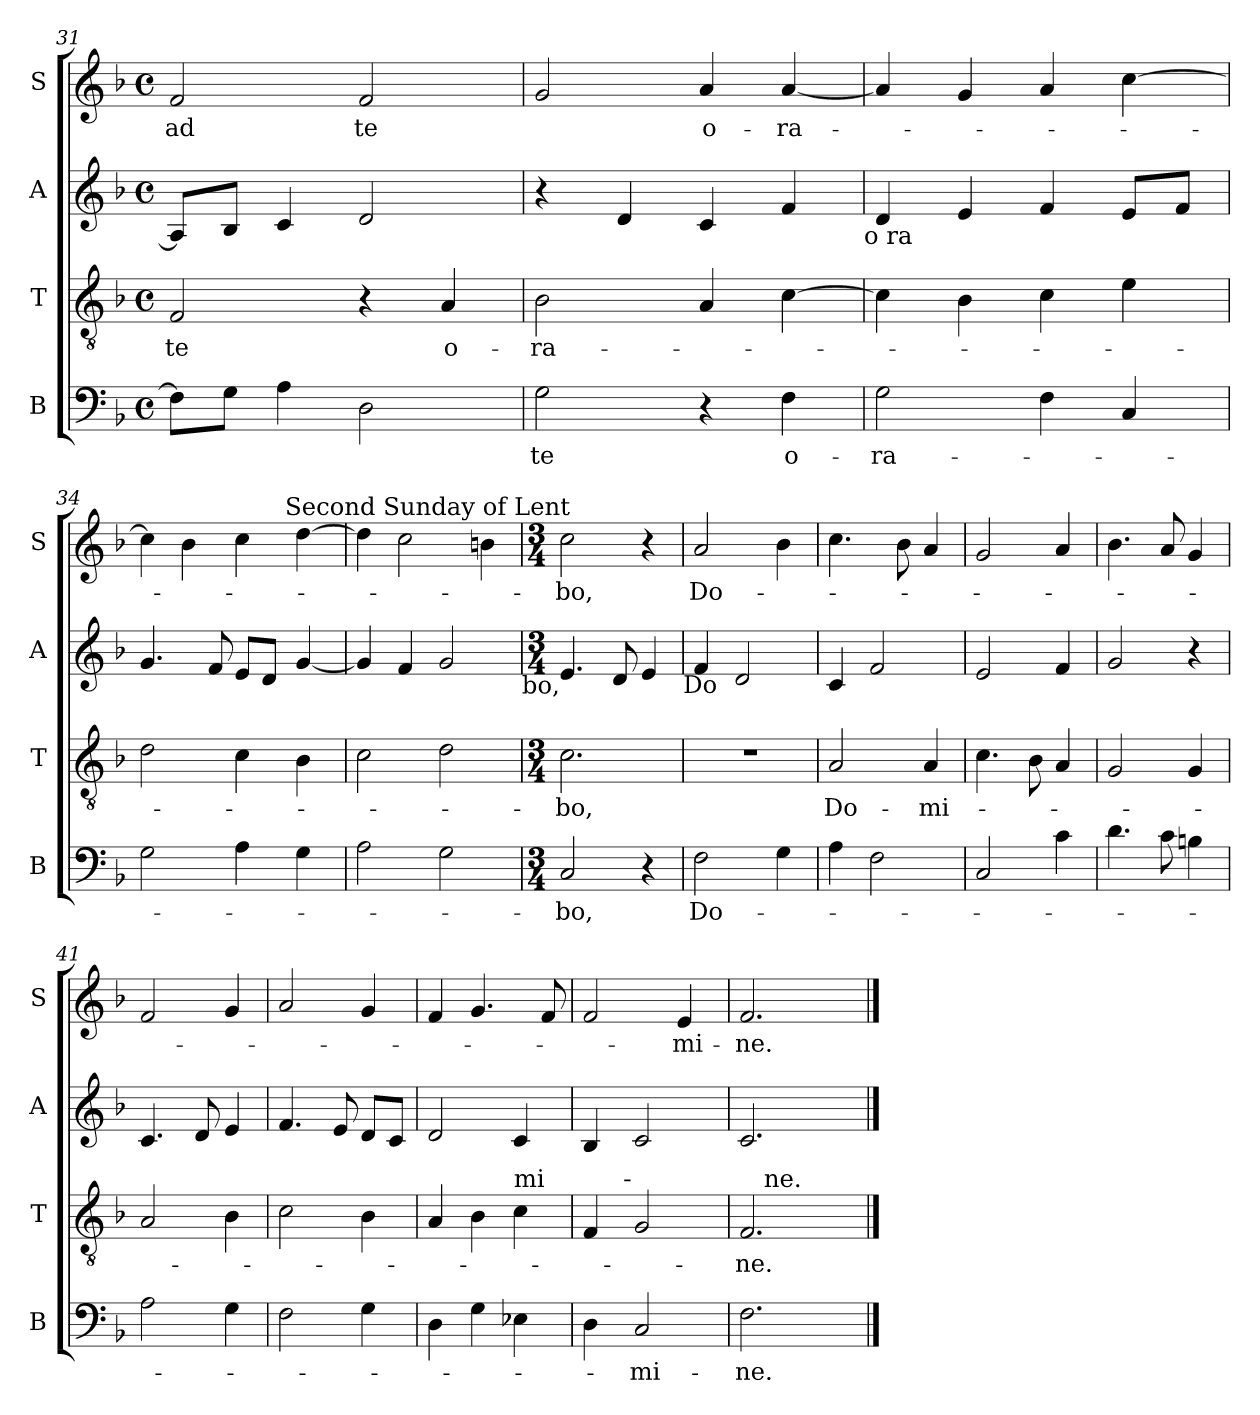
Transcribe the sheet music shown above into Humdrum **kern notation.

**kern	**text	**kern	**text	**kern	**kern	**text
*part4	*part4	*part3	*part3	*part2	*part1	*part1
*staff4	*staff4	*staff3	*staff3	*staff2	*staff1	*staff1
*I"B	*	*I"T	*	*I"A	*I"S	*
*I'B	*	*I'T	*	*I'A	*I'S	*
*clefF4	*	*clefGv2	*	*clefG2	*clefG2	*
*k[b-]	*	*k[b-]	*	*k[b-]	*k[b-]	*
*F:	*	*F:	*	*F:	*F:	*
*M4/4	*	*M4/4	*	*M4/4	*M4/4	*
*met(c)	*	*met(c)	*	*met(c)	*met(c)	*
=31	=31	=31	=31	=31	=31	=31
!	!	!	!LO:LY:b	!	!	!LO:LY:b
8F\L]	.	2F/	te	8A/L]	2f/	ad
8G\J	.	.	.	8B-/J	.	.
4A\	.	.	.	4c/	.	.
!	!	!	!	!	!	!LO:LY:b
2D\	.	4r	.	2d/	2f/	te
!	!	!	!LO:LY:b	!	!	!
.	.	4A/	o-	.	.	.
=32	=32	=32	=32	=32	=32	=32
!	!LO:LY:b	!	!LO:LY:b	!	!	!
2G\	te	2B-\	-ra-	4r	2g/	.
.	.	.	.	4d/	.	.
!	!	!	!	!	!	!LO:LY:b
4r	.	4A/	.	4c/	4a/	o-
!	!LO:LY:b	!	!	!	!	!LO:LY:b
4F\	o-	[>4c\	.	4f/	[>4a/	-ra-
!	!	!	!	!LO:TX:b:t=o ra	!	!
!!LO:PB:g=z
=33	=33	=33	=33	=33	=33	=33
!	!LO:LY:b	!	!	!	!	!
2G\	-ra-	4c\]	.	4d/	4a/]	.
.	.	4B-\	.	4e/	4g/	.
4F\	.	4c\	.	4f/	4a/	.
4C/	.	4e\	.	8e/L	[>4cc\	.
.	.	.	.	8f/J	.	.
=34	=34	=34	=34	=34	=34	=34
*	*	*	*	*	*^	*
2G\	.	2d\	.	4.g/	4cc\]	2ryy	.
.	.	.	.	.	4b-\	.	.
.	.	.	.	8f/	.	.	.
4A\	.	4c\	.	8e/L	4cc\	8..ryy	.
.	.	.	.	8d/J	.	.	.
!	!	!	!	!	!	!LO:TX:a:t=Second Sunday of Lent	!
.	.	.	.	.	.	4ryy	.
4G\	.	4B-\	.	[<4g/	[>4dd\	.	.
.	.	.	.	.	.	32ryy	.
*	*	*	*	*	*v	*v	*
=35	=35	=35	=35	=35	=35	=35
2A\	.	2c\	.	4g/]	4dd\]	.
.	.	.	.	4f/	2cc\	.
2G\	.	2d\	.	2g/	.	.
.	.	.	.	.	4bn\	.
!	!	!	!	!LO:TX:b:t=bo,	!	!
=36	=36	=36	=36	=36	=36	=36
*M3/4	*	*M3/4	*	*M3/4	*M3/4	*
!	!LO:LY:b	!	!LO:LY:b	!	!	!LO:LY:b
2C/	-bo,	2.c\	-bo,	4.e/	2cc\	-bo,
.	.	.	.	8d/	.	.
4r	.	.	.	4e/	4r	.
!	!	!	!	!LO:TX:b:t=Do	!	!
=37	=37	=37	=37	=37	=37	=37
!	!LO:LY:b	!LO:N:vis=1	!	!	!	!LO:LY:b
2F\	Do-	2.r	.	4f/	2a/	Do-
.	.	.	.	2d/	.	.
4G\	.	.	.	.	4b-\	.
=38	=38	=38	=38	=38	=38	=38
!	!	!	!LO:LY:b	!	!	!
4A\	.	2A/	Do-	4c/	4.cc\	.
2F\	.	.	.	2f/	.	.
.	.	.	.	.	8b-\	.
!	!	!	!LO:LY:b	!	!	!
.	.	4A/	-mi-	.	4a/	.
!!LO:LB:g=z
=39	=39	=39	=39	=39	=39	=39
2C/	.	4.c\	.	2e/	2g/	.
.	.	8B-\	.	.	.	.
4c\	.	4A/	.	4f/	4a/	.
=40	=40	=40	=40	=40	=40	=40
4.d\	.	2G/	.	2g/	4.b-\	.
8c\	.	.	.	.	8a/	.
4Bn\	.	4G/	.	4r	4g/	.
=41	=41	=41	=41	=41	=41	=41
2A\	.	2A/	.	4.c/	2f/	.
.	.	.	.	8d/	.	.
4G\	.	4B-\	.	4e/	4g/	.
=42	=42	=42	=42	=42	=42	=42
2F\	.	2c\	.	4.f/	2a/	.
.	.	.	.	8e/	.	.
4G\	.	4B-\	.	8d/L	4g/	.
.	.	.	.	8c/J	.	.
=43	=43	=43	=43	=43	=43	=43
4D\	.	4A/	.	2d/	4f/	.
4G\	.	4B-\	.	.	4.g/	.
!	!	!LO:TX:a:t=mi	!	!	!	!
4E-X\	.	4c\	.	4c/	.	.
.	.	.	.	.	8f/	.
=44	=44	=44	=44	=44	=44	=44
*	*	*^	*	*	*	*
4D\	.	4F/	8..ryy	.	4B-/	2f/	.
!	!	!	!LO:TX:a:t=-	!	!	!	!
.	.	.	2ryy	.	.	.	.
!	!LO:LY:b	!	!	!	!	!	!
2C/	-mi-	2G/	.	.	2c/	.	.
!	!	!	!	!	!	!	!LO:LY:b
.	.	.	.	.	.	4e/	-mi-
.	.	.	32ryy	.	.	.	.
=45	=45	=45	=45	=45	=45	=45	=45
!	!LO:LY:b	!	!	!LO:LY:b	!	!	!LO:LY:b
2.F\	-ne.	2.F/	16.ryy	-ne.	2.c/	2.f/	-ne.
!	!	!	!LO:TX:a:t=ne.	!	!	!	!
.	.	.	2ryy	.	.	.	.
.	.	.	8ryy	.	.	.	.
.	.	.	32ryy	.	.	.	.
*	*	*v	*v	*	*	*	*
==	==	==	==	==	==	==
*-	*-	*-	*-	*-	*-	*-
